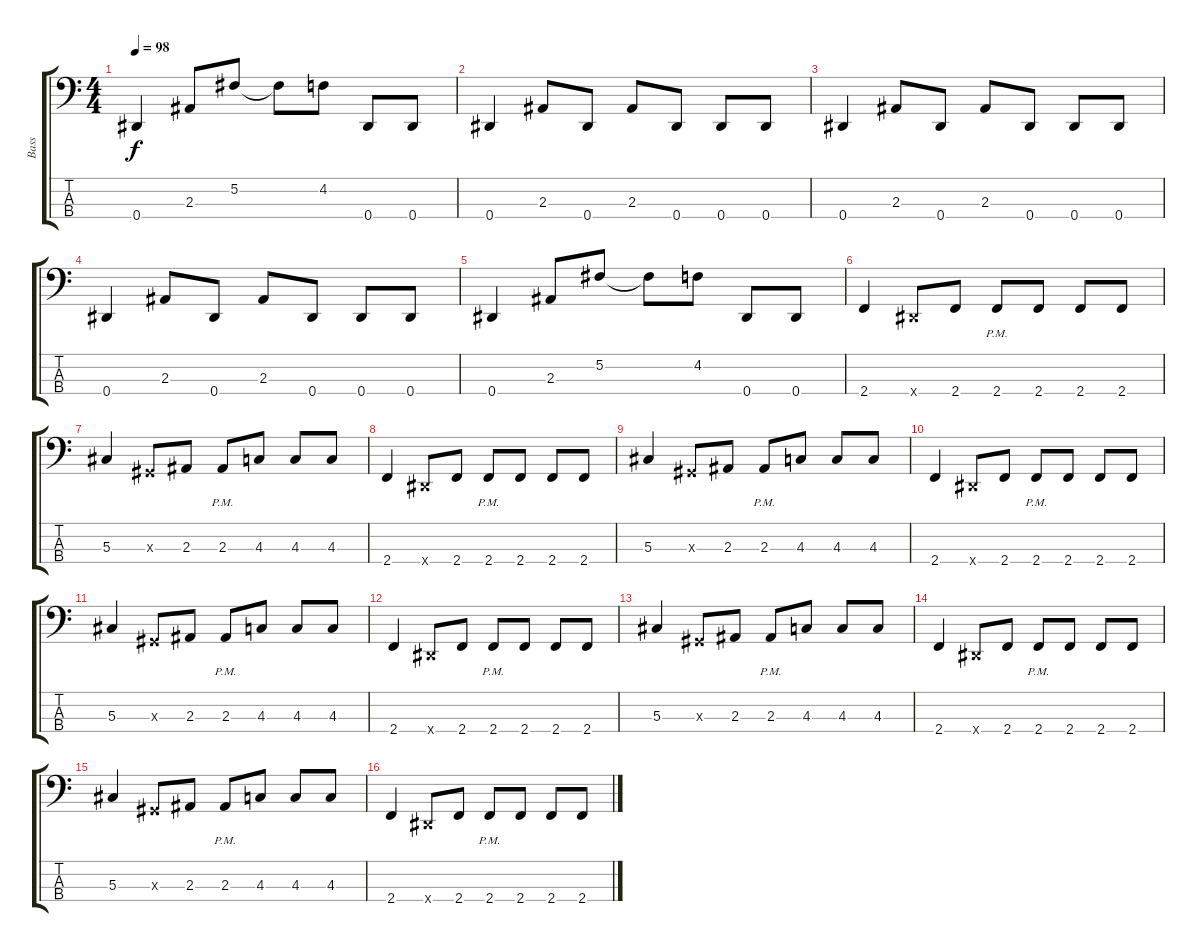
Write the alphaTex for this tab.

\track ("Bass" "Bass") {instrument electricbassfinger}
\staff {score tabs}
\tuning (Gb2 Db2 Ab1 Eb1) {hide}
\ts (4 4)
\tempo 98
\clef f4
\ks c
0.4.4{dy f} 2.3.8 5.2.8 5.2{t}.8 4.2.8 0.4.8 0.4.8 |
0.4.4 2.3.8 0.4.8 2.3.8 0.4.8 0.4.8 0.4.8 |
0.4.4 2.3.8 0.4.8 2.3.8 0.4.8 0.4.8 0.4.8 |
0.4.4 2.3.8 0.4.8 2.3.8 0.4.8 0.4.8 0.4.8 |
0.4.4 2.3.8 5.2.8 5.2{t}.8 4.2.8 0.4.8 0.4.8 |
2.4.4 0.4{x}.8 2.4.8 2.4{pm}.8 2.4.8 2.4.8 2.4.8 |
5.3.4 0.3{x}.8 2.3.8 2.3{pm}.8 4.3.8 4.3.8 4.3.8 |
2.4.4 0.4{x}.8 2.4.8 2.4{pm}.8 2.4.8 2.4.8 2.4.8 |
5.3.4 0.3{x}.8 2.3.8 2.3{pm}.8 4.3.8 4.3.8 4.3.8 |
2.4.4 0.4{x}.8 2.4.8 2.4{pm}.8 2.4.8 2.4.8 2.4.8 |
5.3.4 0.3{x}.8 2.3.8 2.3{pm}.8 4.3.8 4.3.8 4.3.8 |
2.4.4 0.4{x}.8 2.4.8 2.4{pm}.8 2.4.8 2.4.8 2.4.8 |
5.3.4 0.3{x}.8 2.3.8 2.3{pm}.8 4.3.8 4.3.8 4.3.8 |
2.4.4 0.4{x}.8 2.4.8 2.4{pm}.8 2.4.8 2.4.8 2.4.8 |
5.3.4 0.3{x}.8 2.3.8 2.3{pm}.8 4.3.8 4.3.8 4.3.8 |
2.4.4 0.4{x}.8 2.4.8 2.4{pm}.8 2.4.8 2.4.8 2.4.8
